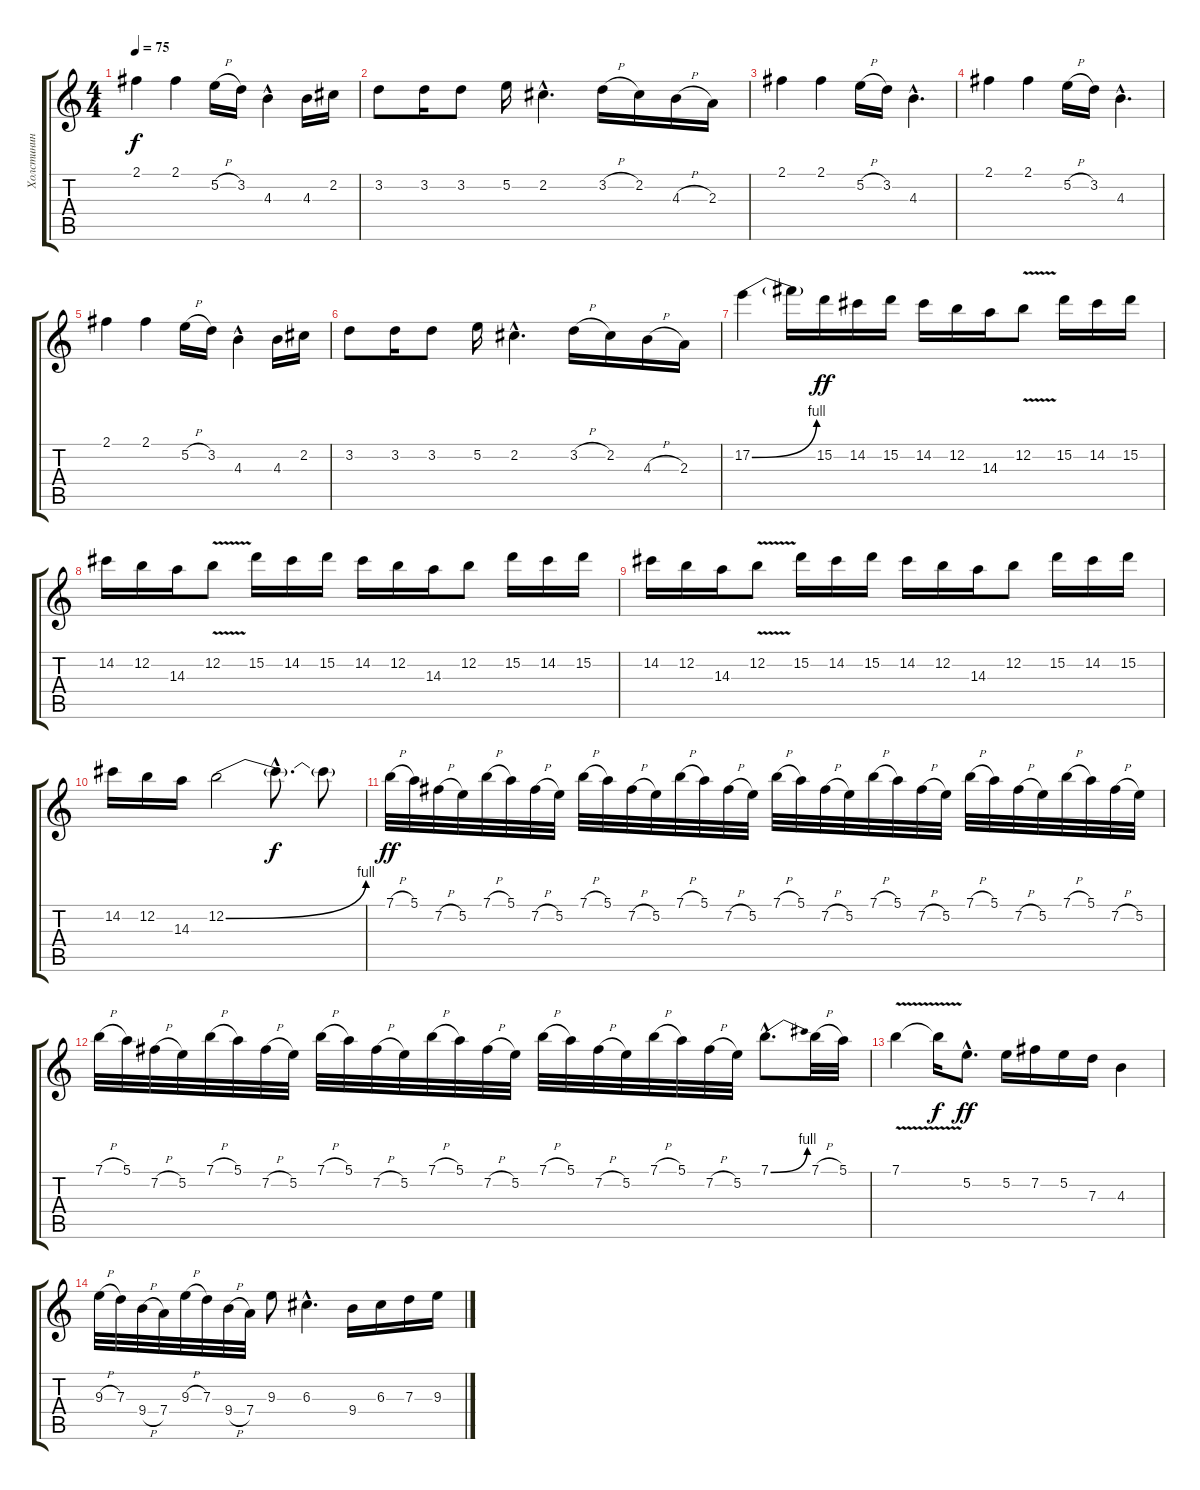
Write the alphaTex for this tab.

\track ("Холстинин" "Холстинин") {instrument acousticguitarsteel}
\staff {score tabs}
\tuning (E4 B3 G3 D3 A2 E2) {hide}
\ts (4 4)
\tempo 75
\clef g2
\ks c
2.1.4{dy f} 2.1.4 5.2{h}.16 3.2.16 4.3{hac}.4 4.3.16 2.2.16 |
3.2.8 3.2.16 3.2.8 5.2.16 2.2{hac}.4{d} 3.2{h}.16 2.2.16 4.3{h}.16 2.3.16 |
2.1.4 2.1.4 5.2{h}.16 3.2.16 4.3{hac}.4{d} |
2.1.4 2.1.4 5.2{h}.16 3.2.16 4.3{hac}.4{d} |
2.1.4 2.1.4 5.2{h}.16 3.2.16 4.3{hac}.4 4.3.16 2.2.16 |
3.2.8 3.2.16 3.2.8 5.2.16 2.2{hac}.4{d} 3.2{h}.16 2.2.16 4.3{h}.16 2.3.16 |
17.2{be (bend 0 0 60 4)}.4{volume 12} 17.2{t}.16 15.2.16{dy ff} 14.2.16 15.2.16 14.2.16 12.2.16 14.3.16 12.2{v}.8 15.2.16 14.2.16 15.2.16 |
14.2.16{volume 10} 12.2.16 14.3.16 12.2{v}.8 15.2.16 14.2.16 15.2.16 14.2.16 12.2.16 14.3.16 12.2.8 15.2.16 14.2.16 15.2.16 |
14.2.16{volume 8} 12.2.16 14.3.16 12.2{v}.8 15.2.16 14.2.16 15.2.16 14.2.16 12.2.16 14.3.16 12.2.8 15.2.16 14.2.16 15.2.16 |
14.2.16{volume 6} 12.2.16 14.3.16 12.2{be (bend 0 0 60 4)}.2 12.2{hac t}.8{d dy f} 12.2{t}.8 |
7.1{h}.32{dy ff volume 6} 5.1.32 7.2{h}.32 5.2.32 7.1{h}.32 5.1.32 7.2{h}.32 5.2.32 7.1{h}.32 5.1.32 7.2{h}.32 5.2.32 7.1{h}.32 5.1.32 7.2{h}.32 5.2.32 7.1{h}.32 5.1.32 7.2{h}.32 5.2.32 7.1{h}.32 5.1.32 7.2{h}.32 5.2.32 7.1{h}.32 5.1.32 7.2{h}.32 5.2.32 7.1{h}.32 5.1.32 7.2{h}.32 5.2.32 |
7.1{h}.32{volume 4} 5.1.32 7.2{h}.32 5.2.32 7.1{h}.32 5.1.32 7.2{h}.32 5.2.32 7.1{h}.32 5.1.32 7.2{h}.32 5.2.32 7.1{h}.32 5.1.32 7.2{h}.32 5.2.32 7.1{h}.32 5.1.32 7.2{h}.32 5.2.32 7.1{h}.32 5.1.32 7.2{h}.32 5.2.32 7.1{be (bend 0 0 60 4) hac}.8{d} 7.1{h}.32 5.1.32 |
7.1{v}.4{volume 2} 7.1{t}.16{dy f} 5.2{hac}.8{d dy ff} 5.2.16 7.2.16 5.2.16 7.3.16 4.3.4 |
9.3{h}.32{volume 0} 7.3.32 9.4{h}.32 7.4.32 9.3{h}.32 7.3.32 9.4{h}.32 7.4.32 9.3.8 6.3{hac}.4{d} 9.4.16 6.3.16 7.3.16 9.3.16
